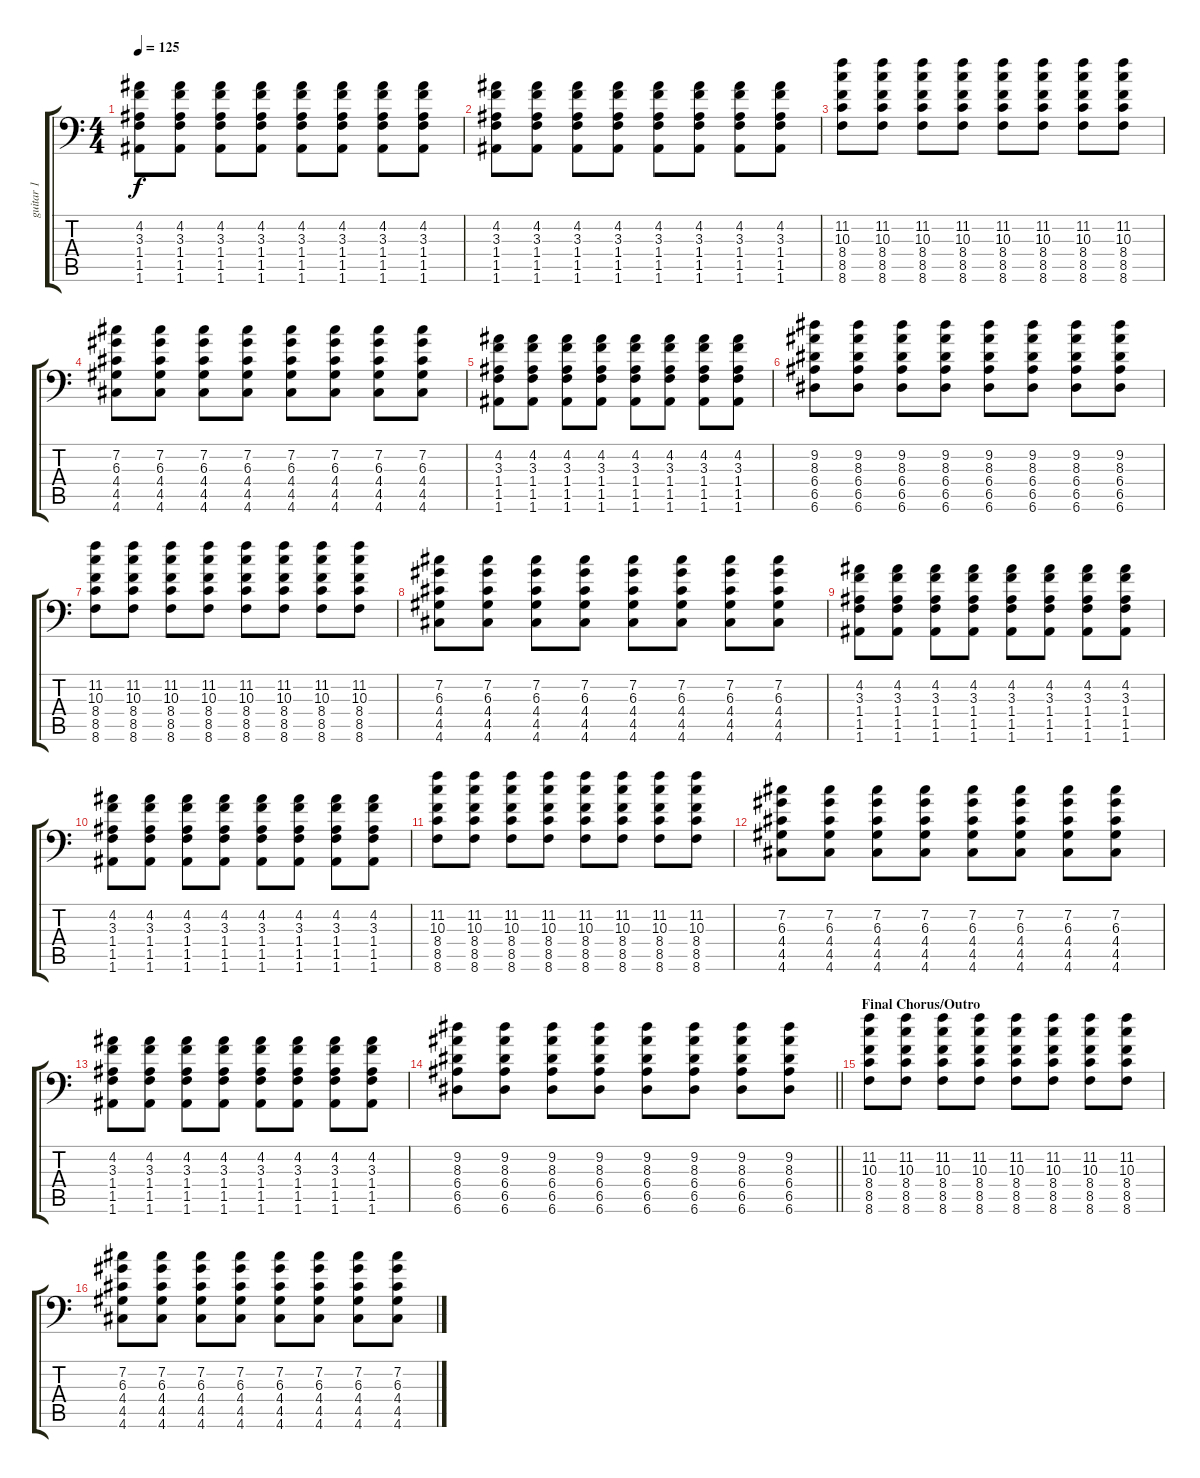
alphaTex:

\track ("guitar 1" "guitar 1") {instrument distortionguitar}
\staff {score tabs}
\tuning (B3 Gb3 D3 A2 E2 A1) {hide}
\ts (4 4)
\tempo 125
\clef f4
\ks c
(4.2 3.3 1.4 1.5 1.6).8{dy f} (4.2 3.3 1.4 1.5 1.6).8 (4.2 3.3 1.4 1.5 1.6).8 (4.2 3.3 1.4 1.5 1.6).8 (4.2 3.3 1.4 1.5 1.6).8 (4.2 3.3 1.4 1.5 1.6).8 (4.2 3.3 1.4 1.5 1.6).8 (4.2 3.3 1.4 1.5 1.6).8 |
(4.2 3.3 1.4 1.5 1.6).8 (4.2 3.3 1.4 1.5 1.6).8 (4.2 3.3 1.4 1.5 1.6).8 (4.2 3.3 1.4 1.5 1.6).8 (4.2 3.3 1.4 1.5 1.6).8 (4.2 3.3 1.4 1.5 1.6).8 (4.2 3.3 1.4 1.5 1.6).8 (4.2 3.3 1.4 1.5 1.6).8 |
(11.2 10.3 8.4 8.5 8.6).8 (11.2 10.3 8.4 8.5 8.6).8 (11.2 10.3 8.4 8.5 8.6).8 (11.2 10.3 8.4 8.5 8.6).8 (11.2 10.3 8.4 8.5 8.6).8 (11.2 10.3 8.4 8.5 8.6).8 (11.2 10.3 8.4 8.5 8.6).8 (11.2 10.3 8.4 8.5 8.6).8 |
(7.2 6.3 4.4 4.5 4.6).8 (7.2 6.3 4.4 4.5 4.6).8 (7.2 6.3 4.4 4.5 4.6).8 (7.2 6.3 4.4 4.5 4.6).8 (7.2 6.3 4.4 4.5 4.6).8 (7.2 6.3 4.4 4.5 4.6).8 (7.2 6.3 4.4 4.5 4.6).8 (7.2 6.3 4.4 4.5 4.6).8 |
(4.2 3.3 1.4 1.5 1.6).8 (4.2 3.3 1.4 1.5 1.6).8 (4.2 3.3 1.4 1.5 1.6).8 (4.2 3.3 1.4 1.5 1.6).8 (4.2 3.3 1.4 1.5 1.6).8 (4.2 3.3 1.4 1.5 1.6).8 (4.2 3.3 1.4 1.5 1.6).8 (4.2 3.3 1.4 1.5 1.6).8 |
(9.2 8.3 6.4 6.5 6.6).8 (9.2 8.3 6.4 6.5 6.6).8 (9.2 8.3 6.4 6.5 6.6).8 (9.2 8.3 6.4 6.5 6.6).8 (9.2 8.3 6.4 6.5 6.6).8 (9.2 8.3 6.4 6.5 6.6).8 (9.2 8.3 6.4 6.5 6.6).8 (9.2 8.3 6.4 6.5 6.6).8 |
(11.2 10.3 8.4 8.5 8.6).8 (11.2 10.3 8.4 8.5 8.6).8 (11.2 10.3 8.4 8.5 8.6).8 (11.2 10.3 8.4 8.5 8.6).8 (11.2 10.3 8.4 8.5 8.6).8 (11.2 10.3 8.4 8.5 8.6).8 (11.2 10.3 8.4 8.5 8.6).8 (11.2 10.3 8.4 8.5 8.6).8 |
(7.2 6.3 4.4 4.5 4.6).8 (7.2 6.3 4.4 4.5 4.6).8 (7.2 6.3 4.4 4.5 4.6).8 (7.2 6.3 4.4 4.5 4.6).8 (7.2 6.3 4.4 4.5 4.6).8 (7.2 6.3 4.4 4.5 4.6).8 (7.2 6.3 4.4 4.5 4.6).8 (7.2 6.3 4.4 4.5 4.6).8 |
(4.2 3.3 1.4 1.5 1.6).8 (4.2 3.3 1.4 1.5 1.6).8 (4.2 3.3 1.4 1.5 1.6).8 (4.2 3.3 1.4 1.5 1.6).8 (4.2 3.3 1.4 1.5 1.6).8 (4.2 3.3 1.4 1.5 1.6).8 (4.2 3.3 1.4 1.5 1.6).8 (4.2 3.3 1.4 1.5 1.6).8 |
(4.2 3.3 1.4 1.5 1.6).8 (4.2 3.3 1.4 1.5 1.6).8 (4.2 3.3 1.4 1.5 1.6).8 (4.2 3.3 1.4 1.5 1.6).8 (4.2 3.3 1.4 1.5 1.6).8 (4.2 3.3 1.4 1.5 1.6).8 (4.2 3.3 1.4 1.5 1.6).8 (4.2 3.3 1.4 1.5 1.6).8 |
(11.2 10.3 8.4 8.5 8.6).8 (11.2 10.3 8.4 8.5 8.6).8 (11.2 10.3 8.4 8.5 8.6).8 (11.2 10.3 8.4 8.5 8.6).8 (11.2 10.3 8.4 8.5 8.6).8 (11.2 10.3 8.4 8.5 8.6).8 (11.2 10.3 8.4 8.5 8.6).8 (11.2 10.3 8.4 8.5 8.6).8 |
(7.2 6.3 4.4 4.5 4.6).8 (7.2 6.3 4.4 4.5 4.6).8 (7.2 6.3 4.4 4.5 4.6).8 (7.2 6.3 4.4 4.5 4.6).8 (7.2 6.3 4.4 4.5 4.6).8 (7.2 6.3 4.4 4.5 4.6).8 (7.2 6.3 4.4 4.5 4.6).8 (7.2 6.3 4.4 4.5 4.6).8 |
(4.2 3.3 1.4 1.5 1.6).8 (4.2 3.3 1.4 1.5 1.6).8 (4.2 3.3 1.4 1.5 1.6).8 (4.2 3.3 1.4 1.5 1.6).8 (4.2 3.3 1.4 1.5 1.6).8 (4.2 3.3 1.4 1.5 1.6).8 (4.2 3.3 1.4 1.5 1.6).8 (4.2 3.3 1.4 1.5 1.6).8 |
\barLineRight lightlight
(9.2 8.3 6.4 6.5 6.6).8 (9.2 8.3 6.4 6.5 6.6).8 (9.2 8.3 6.4 6.5 6.6).8 (9.2 8.3 6.4 6.5 6.6).8 (9.2 8.3 6.4 6.5 6.6).8 (9.2 8.3 6.4 6.5 6.6).8 (9.2 8.3 6.4 6.5 6.6).8 (9.2 8.3 6.4 6.5 6.6).8 |
\section ("" "Final Chorus/Outro")
(11.2 10.3 8.4 8.5 8.6).8 (11.2 10.3 8.4 8.5 8.6).8 (11.2 10.3 8.4 8.5 8.6).8 (11.2 10.3 8.4 8.5 8.6).8 (11.2 10.3 8.4 8.5 8.6).8 (11.2 10.3 8.4 8.5 8.6).8 (11.2 10.3 8.4 8.5 8.6).8 (11.2 10.3 8.4 8.5 8.6).8 |
(7.2 6.3 4.4 4.5 4.6).8 (7.2 6.3 4.4 4.5 4.6).8 (7.2 6.3 4.4 4.5 4.6).8 (7.2 6.3 4.4 4.5 4.6).8 (7.2 6.3 4.4 4.5 4.6).8 (7.2 6.3 4.4 4.5 4.6).8 (7.2 6.3 4.4 4.5 4.6).8 (7.2 6.3 4.4 4.5 4.6).8
